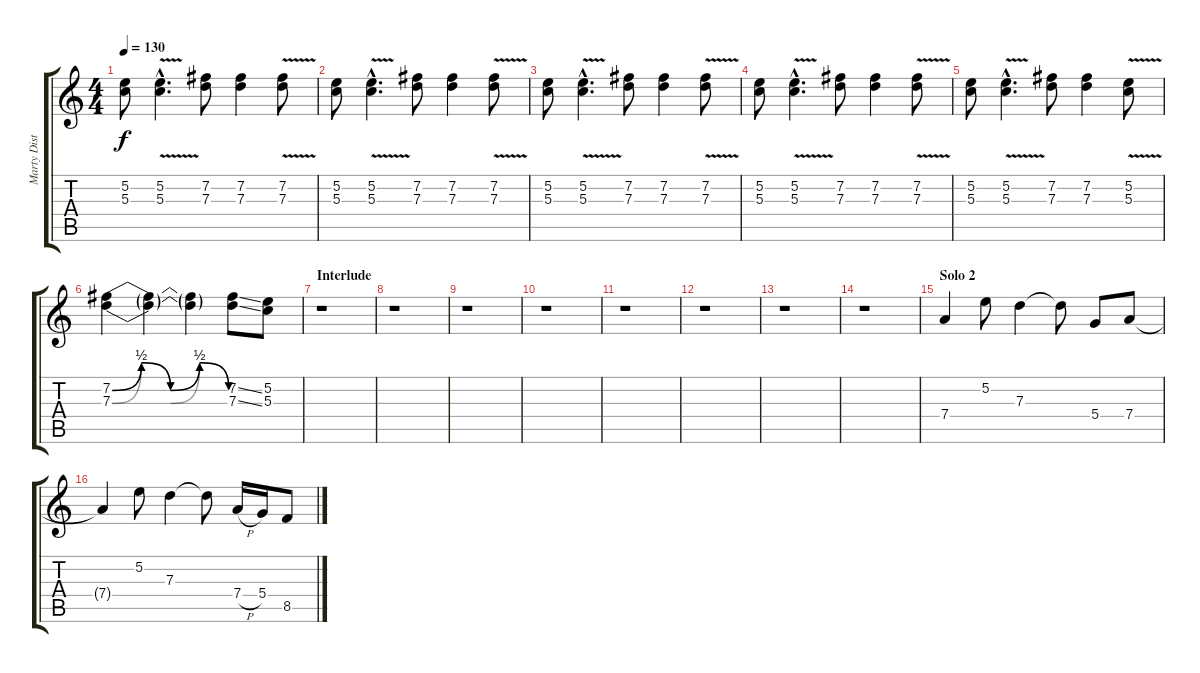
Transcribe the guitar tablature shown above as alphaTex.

\track ("Marty Distorsion" "Marty Dist") {instrument distortionguitar}
\staff {score tabs}
\tuning (E4 B3 G3 D3 A2 E2) {hide}
\ts (4 4)
\tempo 130
\clef g2
\ks c
(5.2 5.3).8{dy f} (5.2{v hac} 5.3{v hac}).4{d} (7.2 7.3).8 (7.2 7.3).4 (7.2{v} 7.3{v}).8 |
(5.2 5.3).8 (5.2{v hac} 5.3{v hac}).4{d} (7.2 7.3).8 (7.2 7.3).4 (7.2{v} 7.3{v}).8 |
(5.2 5.3).8 (5.2{v hac} 5.3{v hac}).4{d} (7.2 7.3).8 (7.2 7.3).4 (7.2{v} 7.3{v}).8 |
(5.2 5.3).8 (5.2{v hac} 5.3{v hac}).4{d} (7.2 7.3).8 (7.2 7.3).4 (7.2{v} 7.3{v}).8 |
(5.2 5.3).8 (5.2{v hac} 5.3{v hac}).4{d} (7.2 7.3).8 (7.2 7.3).4 (5.2{v} 5.3{v}).8 |
(7.2{be (custom 0 0 15 2 30 0 45 2 60 0)} 7.3{be (custom 0 0 15 2 30 0 45 2 60 0)}).4 (7.2{t} 7.3{t}).4 (7.2{t} 7.3{t}).4 (7.2{ss} 7.3{ss}).8 (5.2 5.3).8 |
\section ("" "Interlude")
r.1 |
r.1 |
r.1 |
r.1 |
r.1 |
r.1 |
r.1 |
r.1 |
\section ("" "Solo 2")
7.4.4 5.2.8 7.3.4 7.3{t}.8 5.4.8 7.4.8 |
7.4{t}.4 5.2.8 7.3.4 7.3{t}.8 7.4{h}.16 5.4.16 8.5.8
